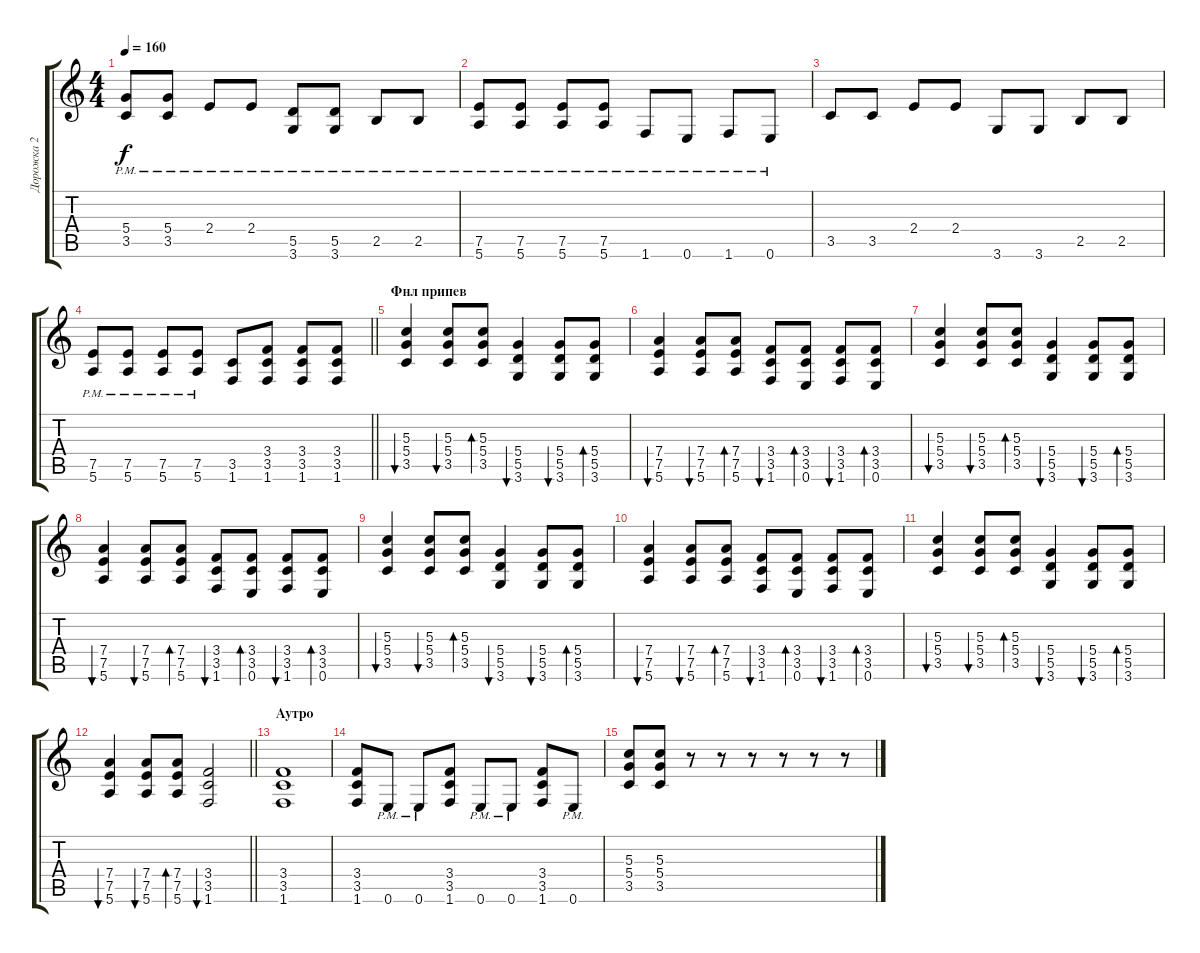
\track ("Дорожка 2" "Дорожка 2") {instrument overdrivenguitar}
\staff {score tabs}
\tuning (E4 B3 G3 D3 A2 E2) {hide}
\ts (4 4)
\tempo 160
\clef g2
\ks c
(5.4{pm} 3.5{pm}).8{dy f} (5.4{pm} 3.5{pm}).8 2.4{pm}.8 2.4{pm}.8 (5.5{pm} 3.6{pm}).8 (5.5{pm} 3.6{pm}).8 2.5{pm}.8 2.5{pm}.8 |
(7.5{pm} 5.6{pm}).8 (7.5{pm} 5.6{pm}).8 (7.5{pm} 5.6{pm}).8 (7.5{pm} 5.6{pm}).8 1.6{pm}.8 0.6{pm}.8 1.6{pm}.8 0.6{pm}.8 |
3.5.8 3.5.8 2.4.8 2.4.8 3.6.8 3.6.8 2.5.8 2.5.8 |
\barLineRight lightlight
(7.5{pm} 5.6{pm}).8 (7.5{pm} 5.6{pm}).8 (7.5{pm} 5.6{pm}).8 (7.5{pm} 5.6{pm}).8 (3.5 1.6).8 (3.4 3.5 1.6).8 (3.4 3.5 1.6).8 (3.4 3.5 1.6).8 |
\section ("" "Фнл припев")
(5.3 5.4 3.5).4{bu 60} (5.3 5.4 3.5).8{bu 60} (5.3 5.4 3.5).8{bd 60} (5.4 5.5 3.6).4{bu 60} (5.4 5.5 3.6).8{bu 60} (5.4 5.5 3.6).8{bd 60} |
(7.4 7.5 5.6).4{bu 60} (7.4 7.5 5.6).8{bu 60} (7.4 7.5 5.6).8{bd 60} (3.4 3.5 1.6).8{bu 60} (3.4 3.5 0.6).8{bd 60} (3.4 3.5 1.6).8{bu 60} (3.4 3.5 0.6).8{bd 60} |
(5.3 5.4 3.5).4{bu 60} (5.3 5.4 3.5).8{bu 60} (5.3 5.4 3.5).8{bd 60} (5.4 5.5 3.6).4{bu 60} (5.4 5.5 3.6).8{bu 60} (5.4 5.5 3.6).8{bd 60} |
(7.4 7.5 5.6).4{bu 60} (7.4 7.5 5.6).8{bu 60} (7.4 7.5 5.6).8{bd 60} (3.4 3.5 1.6).8{bu 60} (3.4 3.5 0.6).8{bd 60} (3.4 3.5 1.6).8{bu 60} (3.4 3.5 0.6).8{bd 60} |
(5.3 5.4 3.5).4{bu 60} (5.3 5.4 3.5).8{bu 60} (5.3 5.4 3.5).8{bd 60} (5.4 5.5 3.6).4{bu 60} (5.4 5.5 3.6).8{bu 60} (5.4 5.5 3.6).8{bd 60} |
(7.4 7.5 5.6).4{bu 60} (7.4 7.5 5.6).8{bu 60} (7.4 7.5 5.6).8{bd 60} (3.4 3.5 1.6).8{bu 60} (3.4 3.5 0.6).8{bd 60} (3.4 3.5 1.6).8{bu 60} (3.4 3.5 0.6).8{bd 60} |
(5.3 5.4 3.5).4{bu 60} (5.3 5.4 3.5).8{bu 60} (5.3 5.4 3.5).8{bd 60} (5.4 5.5 3.6).4{bu 60} (5.4 5.5 3.6).8{bu 60} (5.4 5.5 3.6).8{bd 60} |
\barLineRight lightlight
(7.4 7.5 5.6).4{bu 60} (7.4 7.5 5.6).8{bu 60} (7.4 7.5 5.6).8{bd 60} (3.4 3.5 1.6).2{bu 60} |
\section ("" "Аутро")
(3.4 3.5 1.6).1 |
(3.4 3.5 1.6).8 0.6{pm}.8 0.6{pm}.8 (3.4 3.5 1.6).8 0.6{pm}.8 0.6{pm}.8 (3.4 3.5 1.6).8 0.6{pm}.8 |
(5.3 5.4 3.5).8 (5.3 5.4 3.5).8 r.8 r.8 r.8 r.8 r.8 r.8
